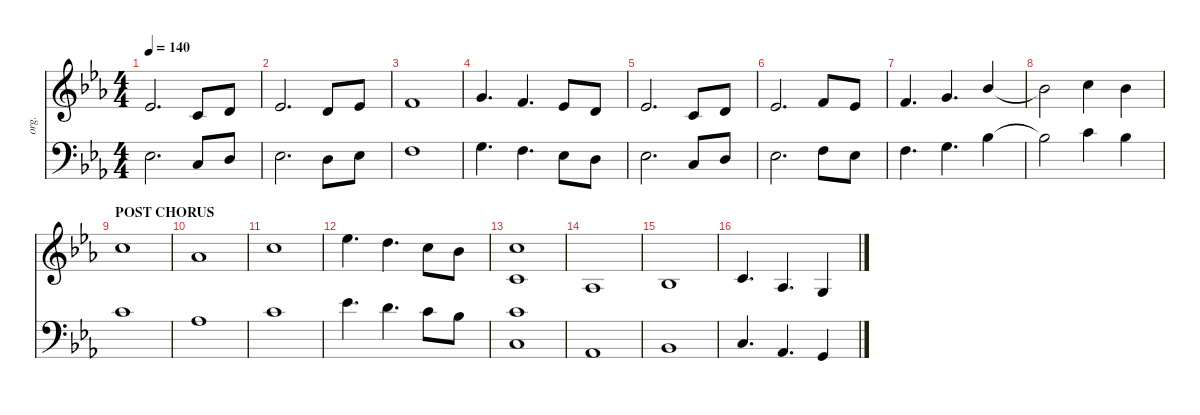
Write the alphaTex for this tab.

\defaultSystemsLayout 4
\hideDynamics
\bracketExtendMode nobrackets
\otherSystemsTrackNameOrientation horizontal
\track ("Organ" "org.") {instrument drawbarorgan}
\staff {score}
\tuning (E4 B3 G3 D3 A2 E2)
\ts (4 4)
\tempo 140
\clef g2
\ks cminor
4.2{acc b}.2{d dy mf beam Up} -4.1{acc forcenatural}.8{beam Up} -2.1{acc forcenatural}.8{beam Up} |
-1.1{acc b}.2{d beam Up} -2.1{acc forcenatural}.8{beam Up} -1.1{acc b}.8{beam Up} |
1.1{acc forcenatural}.1{beam Up} |
3.1{acc forcenatural}.4{d beam Up} 1.1{acc forcenatural}.4{d beam Up} -1.1{acc b}.8{beam Up} -2.1{acc forcenatural}.8{beam Up} |
-1.1{acc b}.2{d beam Up} -4.1{acc forcenatural}.8{beam Up} -2.1{acc forcenatural}.8{beam Up} |
-1.1{acc b}.2{d beam Up} 1.1{acc forcenatural}.8{beam Up} -1.1{acc b}.8{beam Up} |
1.1{acc forcenatural}.4{d beam Up} 3.1{acc forcenatural}.4{d beam Up} 6.1{acc b}.4{beam Up} |
6.1{t acc b}.2{beam Down} 8.1{acc forcenatural}.4{beam Down} 6.1{acc b}.4{beam Down} |
\section ("" "POST CHORUS")
8.1{acc forcenatural}.1{beam Down} |
4.1{acc b}.1{beam Up} |
8.1{acc forcenatural}.1{beam Down} |
11.1{acc b}.4{d beam Down} 10.1{acc forcenatural}.4{d beam Down} 8.1{acc forcenatural}.8{beam Down} 6.1{acc b}.8{beam Down} |
(8.1{acc forcenatural} -4.1{acc forcenatural}).1{beam Up} |
-8.1{acc b}.1{beam Up} |
-6.1{acc b}.1{beam Up} |
-4.1{acc forcenatural}.4{d beam Up} -8.1{acc b}.4{d beam Up} -9.1{acc forcenatural}.4{beam Up}
\staff {score}
\tuning (G2 D2 A1 E1 B0)
\clef f4
\ottava regular
\simile none
\ks cminor
18.3{acc b}.2{d dy mf beam Down} 5.1{acc forcenatural}.8{beam Up} 7.1{acc forcenatural}.8{beam Up} |
8.1{acc b}.2{d beam Down} 7.1{acc forcenatural}.8{beam Down} 8.1{acc b}.8{beam Down} |
10.1{acc forcenatural}.1{beam Down} |
12.1{acc forcenatural}.4{d beam Down} 10.1{acc forcenatural}.4{d beam Down} 8.1{acc b}.8{beam Down} 7.1{acc forcenatural}.8{beam Down} |
8.1{acc b}.2{d beam Down} 5.1{acc forcenatural}.8{beam Up} 7.1{acc forcenatural}.8{beam Up} |
8.1{acc b}.2{d beam Down} 10.1{acc forcenatural}.8{beam Down} 8.1{acc b}.8{beam Down} |
10.1{acc forcenatural}.4{d beam Down} 12.1{acc forcenatural}.4{d beam Down} 15.1{acc b}.4{beam Down} |
15.1{t acc b}.2{beam Down} 17.1{acc forcenatural}.4{beam Down} 15.1{acc b}.4{beam Down} |
17.1{acc forcenatural}.1{beam Down} |
13.1{acc b}.1{beam Down} |
17.1{acc forcenatural}.1{beam Down} |
20.1{acc b}.4{d beam Down} 19.1{acc forcenatural}.4{d beam Down} 17.1{acc forcenatural}.8{beam Down} 15.1{acc b}.8{beam Down} |
(17.1{acc forcenatural} 5.1{acc forcenatural}).1{beam Down} |
1.1{acc b}.1{beam Up} |
3.1{acc b}.1{beam Up} |
5.1{acc forcenatural}.4{d beam Up} 1.1{acc b}.4{d beam Up} 0.1{acc forcenatural}.4{beam Up}
